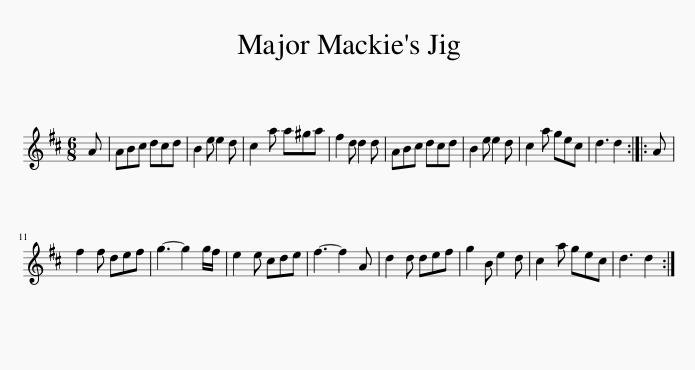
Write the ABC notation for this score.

X:1
L:1/8
M:6/8
I:linebreak $
K:D
V:1 treble
V:1
 A | ABc dcd | B2 e e2 d | c2 a a^ga | f2 d d2 d | %5
 ABc dcd | B2 e e2 d | c2 a gec | d3 d2 :: A |$ %10
 f2 f def | g3- g2 g/f/ | e2 e cde | f3- f2 A | d2 d def | %15
 g2 B e2 d | c2 a gec | d3 d2 :| %18
